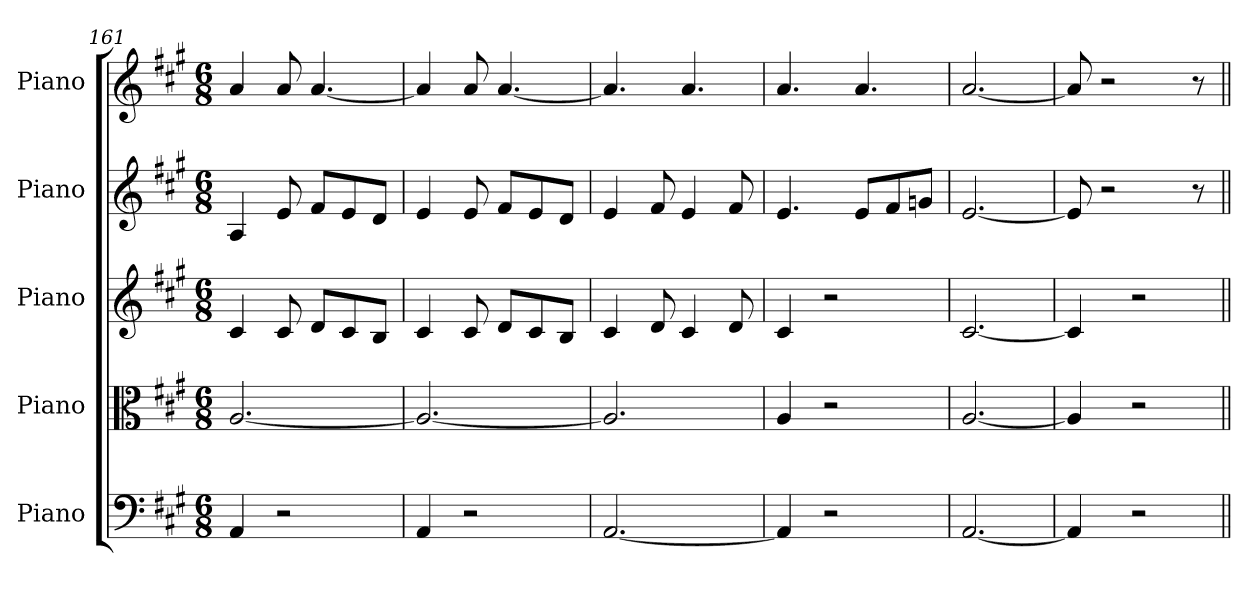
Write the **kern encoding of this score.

**kern	**kern	**kern	**kern	**kern
*part5	*part4	*part3	*part2	*part1
*staff5	*staff4	*staff3	*staff2	*staff1
*I"Piano	*I"Piano	*I"Piano	*I"Piano	*I"Piano
*I'Pno	*I'Pno	*I'Pno	*I'Pno	*I'Pno
!!LO:PB:g=z
*clefF4	*clefC3	*clefG2	*clefG2	*clefG2
*k[f#c#g#]	*k[f#c#g#]	*k[f#c#g#]	*k[f#c#g#]	*k[f#c#g#]
*M6/8	*M6/8	*M6/8	*M6/8	*M6/8
=161	=161	=161	=161	=161
4AA/	[2.A/	4c#/	4A/	4a/
2r	.	8c#/	8e/	8a/
.	.	8d/L	8f#/L	[4.a/
.	.	8c#/	8e/	.
.	.	8B/J	8d/J	.
=162	=162	=162	=162	=162
4AA/	2.A/_	4c#/	4e/	4a/]
2r	.	8c#/	8e/	8a/
.	.	8d/L	8f#/L	[4.a/
.	.	8c#/	8e/	.
.	.	8B/J	8d/J	.
=163	=163	=163	=163	=163
[2.AA/	2.A/]	4c#/	4e/	4.a/]
.	.	8d/	8f#/	.
.	.	4c#/	4e/	4.a/
.	.	8d/	8f#/	.
=164	=164	=164	=164	=164
4AA/]	4A/	4c#/	4.e/	4.a/
2r	2r	2r	.	.
.	.	.	8e/L	4.a/
.	.	.	8f#/	.
.	.	.	8gn/J	.
=165	=165	=165	=165	=165
[2.AA/	[2.A/	[2.c#/	[2.e/	[2.a/
=166	=166	=166	=166	=166
4AA/]	4A/]	4c#/]	8e/]	8a/]
.	.	.	2r	2r
2r	2r	2r	.	.
.	.	.	8r	8r
=||	=||	=||	=||	=||
*-	*-	*-	*-	*-
